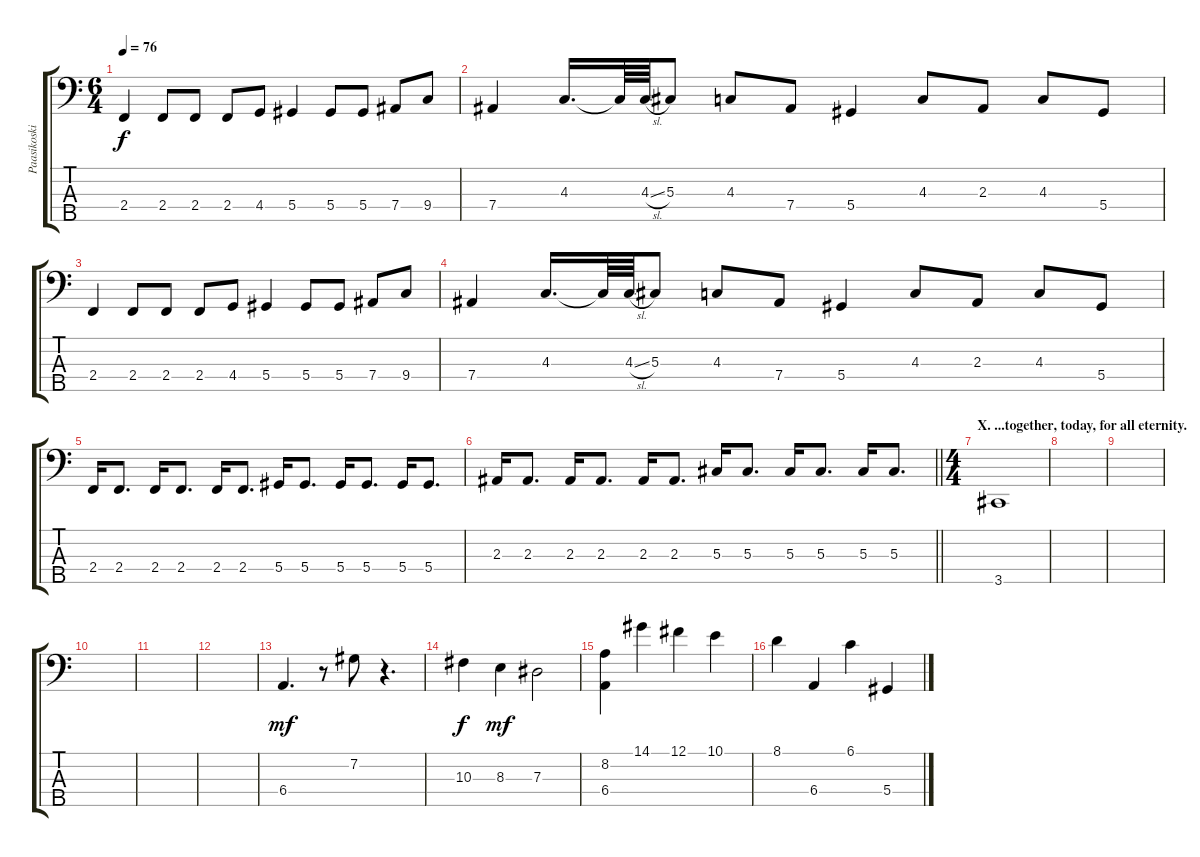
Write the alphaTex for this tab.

\track ("Paasikoski (Bass)" "Paasikoski") {instrument electricbassfinger}
\staff {score tabs}
\tuning (Gb2 Db2 Ab1 Eb1 Bb0) {hide}
\ts (6 4)
\tempo 76
\clef f4
\ks c
2.4.4{dy f} 2.4.8 2.4.8 2.4.8 4.4.8 5.4.4 5.4.8 5.4.8 7.4.8 9.4.8 |
7.4.4 4.3.16{d} 4.3{t}.64 4.3{sl}.64 5.3.8 4.3.8 7.4.8 5.4.4 4.3.8 2.3.8 4.3.8 5.4.8 |
2.4.4 2.4.8 2.4.8 2.4.8 4.4.8 5.4.4 5.4.8 5.4.8 7.4.8 9.4.8 |
7.4.4 4.3.16{d} 4.3{t}.64 4.3{sl}.64 5.3.8 4.3.8 7.4.8 5.4.4 4.3.8 2.3.8 4.3.8 5.4.8 |
2.4.16 2.4.8{d} 2.4.16 2.4.8{d} 2.4.16 2.4.8{d} 5.4.16 5.4.8{d} 5.4.16 5.4.8{d} 5.4.16 5.4.8{d} |
\barLineRight lightlight
2.3.16 2.3.8{d} 2.3.16 2.3.8{d} 2.3.16 2.3.8{d} 5.3.16 5.3.8{d} 5.3.16 5.3.8{d} 5.3.16 5.3.8{d} |
\ts (4 4)
\section ("" "X. ...together, today, for all eternity.")
3.5.1 |
|
|
|
|
|
6.4.4{d dy mf} r.8 7.2.8 r.4{d} |
10.3.4{dy f} 8.3.4{dy mf} 7.3.2 |
(8.2 6.4).4 14.1.4 12.1.4 10.1.4 |
8.1.4 6.4.4 6.1.4 5.4.4
